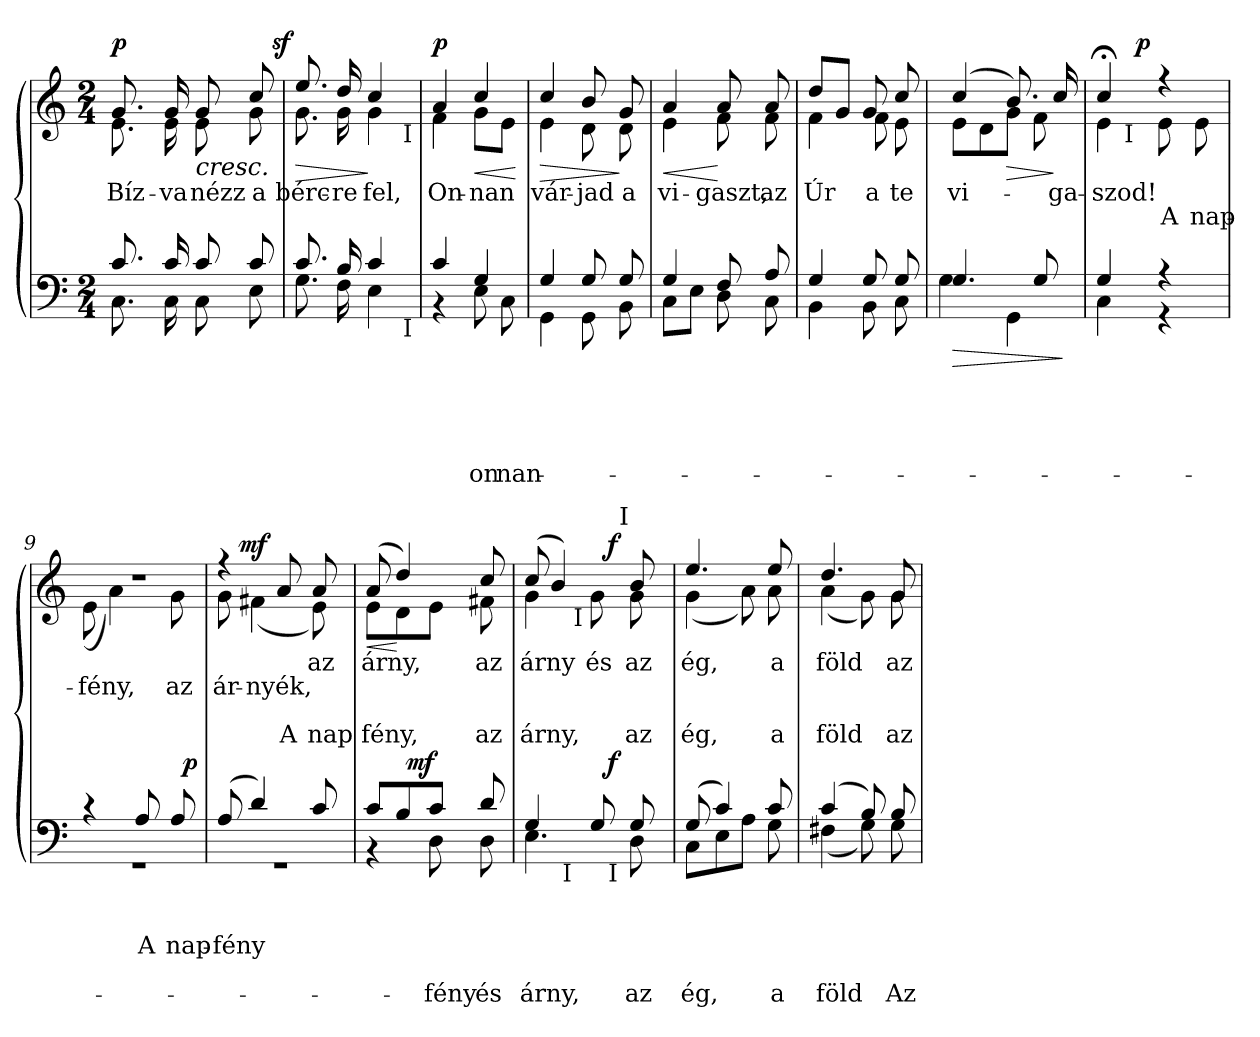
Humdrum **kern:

**kern	**text	**text	**text	**text	**text	**dynam	**kern	**text	**text	**text	**text	**dynam
*part2	*part2	*part2	*part2	*part2	*part2	*part2	*part1	*part1	*part1	*part1	*part1	*part1
*staff2	*staff2	*staff2	*staff2	*staff2	*staff2	*staff2	*staff1	*staff1	*staff1	*staff1	*staff1	*staff1
*clefF4	*	*	*	*	*	*	*clefG2	*	*	*	*	*
*k[]	*	*	*	*	*	*	*k[]	*	*	*	*	*
*C:	*	*	*	*	*	*	*C:	*	*	*	*	*
*M2/4	*	*	*	*	*	*	*M2/4	*	*	*	*	*
=1	=1	=1	=1	=1	=1	=1	=1	=1	=1	=1	=1	=1
*^	*	*	*	*	*	*	*	*	*	*	*	*
!	!	!	!	!	!	!	!	!LO:TX:a:B:t=Andante con moto	!	!	!	!	!
!	!	!	!	!	!	!	!	!	!LO:LY:b	!	!	!	!LO:DY:b
*	*	*	*	*	*	*	*	*^	*	*	*	*	*
*	*	*	*	*	*	*	*	*	*^	*	*	*	*	*
8.c/	8.C\	.	.	.	.	.	.	8.g/	8.e\	4...ryy	Bíz-	.	.	.	p
!	!	!	!	!	!	!	!	!	!	!	!LO:LY:b	!	!	!	!
16c/	16C\	.	.	.	.	.	.	16g/	16e\	.	-va	.	.	.	.
!	!	!	!	!	!	!	!	!	!	!	!LO:LY:b	!	!	!	!LO:HP:b
8c/	8C\	.	.	.	.	.	.	8g/	8e\	.	nézz	.	.	.	<
!	!	!	!	!	!	!	!	!	!	!	!LO:LY:b	!	!	!	!
8c/	8E\	.	.	.	.	.	.	8cc/	8g\	.	a	.	.	.	.
!	!	!	!	!	!	!	!	!	!	!	!	!	!	!	!LO:DY:a
.	.	.	.	.	.	.	.	.	.	32ryy	.	.	.	.	sf
*v	*v	*	*	*	*	*	*	*	*	*	*	*	*	*	*
.	.	.	.	.	.	.	.	.	.	.	.	.	.	[
=2	=2	=2	=2	=2	=2	=2	=2	=2	=2	=2	=2	=2	=2	=2
*^	*	*	*	*	*	*	*	*	*	*	*	*	*	*
!	!	!	!	!	!	!	!	!	!	!	!LO:LY:b	!	!	!	!LO:HP:b
*	*^	*	*	*	*	*	*	*	*	*	*	*	*	*	*
8.c/	8.G\	4..ryy	.	.	.	.	.	.	8.ee/	8.g\	4..ryy	bérc-	.	.	.	>
!	!	!	!	!	!	!	!	!	!	!	!	!LO:LY:b	!	!	!	!
16B/	16F\	.	.	.	.	.	.	.	16dd/	16g\	.	-re	.	.	.	.
!	!	!	!	!	!	!	!	!	!	!	!	!LO:LY:b	!	!	!	!
4c/	4E\	.	.	.	.	.	.	.	4cc/	4g\	.	fel,	.	.	.	]
!	!	!	!	!	!	!	!	!	!	!	!LO:TX:b:t=I	!	!	!	!	!
!	!	!LO:TX:b:t=I	!	!	!	!	!	!	!	!	!	!	!	!	!	!
.	.	16ryy	.	.	.	.	.	.	.	.	16ryy	.	.	.	.	.
*	*v	*v	*	*	*	*	*	*	*	*	*	*	*	*	*	*
*	*	*	*	*	*	*	*	*v	*v	*v	*	*	*	*	*
=3	=3	=3	=3	=3	=3	=3	=3	=3	=3	=3	=3	=3	=3
*	*^	*	*	*	*	*	*	*^	*	*	*	*	*
*	*	*	*	*	*	*	*	*	*	*^	*	*	*	*	*
!	!	!	!	!	!	!	!	!	!	!	!	!LO:LY:b	!	!	!	!LO:DY:a
*	*v	*v	*	*	*	*	*	*	*	*	*	*	*	*	*	*
*	*	*	*	*	*	*	*	*	*v	*v	*	*	*	*	*
4c/	4r	.	.	.	.	.	.	4a/	4f\	On-	.	.	.	p
!	!	!	!	!	!	!LO:LY:b	!	!	!	!	!	!	!	!
!	!	!	!	!	!	!	!	!	!	!LO:LY:b	!	!	!	!LO:HP:b
4G/	8E\	.	.	.	.	on-	.	4cc/	8g\L	-nan	.	.	.	<
!	!	!	!	!	!	!LO:LY:b	!	!	!	!	!	!	!	!
.	8C\	.	.	.	.	-nan	.	.	8e\J	.	.	.	.	.
*v	*v	*	*	*	*	*	*	*	*	*	*	*	*	*
*	*	*	*	*	*	*	*v	*v	*	*	*	*	*
.	.	.	.	.	.	.	.	.	.	.	.	[
=4	=4	=4	=4	=4	=4	=4	=4	=4	=4	=4	=4	=4
*^	*	*	*	*	*	*	*	*	*	*	*	*
!	!	!	!	!	!	!	!	!	!LO:LY:b	!	!	!	!LO:HP:b
*	*	*	*	*	*	*	*	*^	*	*	*	*	*
4G/	4GG\	.	.	.	.	.	.	4cc/	4e\	vár-	.	.	.	>
!	!	!	!	!	!	!	!	!	!	!LO:LY:b	!	!	!	!
8G/	8GG\	.	.	.	.	.	.	8b/	8d\	-jad	.	.	.	.
!	!	!	!	!	!	!	!	!	!	!LO:LY:b	!	!	!	!
8G/	8BB\	.	.	.	.	.	.	8g/	8d\	a	.	.	.	]
=5	=5	=5	=5	=5	=5	=5	=5	=5	=5	=5	=5	=5	=5	=5
!	!	!	!	!	!	!	!	!	!	!LO:LY:b	!	!	!	!LO:HP:b
4G/	8C\L	.	.	.	.	.	.	4a/	4e\	vi-	.	.	.	<
.	8E\J	.	.	.	.	.	.	.	.	.	.	.	.	.
!	!	!	!	!	!	!	!	!	!	!LO:LY:b	!	!	!	!
8F/	8D\	.	.	.	.	.	.	8a/	8f\	-gaszt,	.	.	.	[
!	!	!	!	!	!	!	!	!	!	!LO:LY:b	!	!	!	!
8A/	8C\	.	.	.	.	.	.	8a/	8f\	az	.	.	.	.
!!LO:LB:g=z	!!
=6	=6	=6	=6	=6	=6	=6	=6	=6	=6	=6	=6	=6	=6	=6
!	!	!	!	!	!	!	!	!	!	!LO:LY:b	!	!	!	!
4G/	4BB\	.	.	.	.	.	.	8dd/L	4f\	Úr	.	.	.	.
.	.	.	.	.	.	.	.	8g/J	.	.	.	.	.	.
!	!	!	!	!	!	!	!	!	!	!LO:LY:b	!	!	!	!
8G/	8BB\	.	.	.	.	.	.	8g/	8f\	a	.	.	.	.
!	!	!	!	!	!	!	!	!	!	!LO:LY:b	!	!	!	!
8G/	8C\	.	.	.	.	.	.	8cc/	8e\	te	.	.	.	.
=7	=7	=7	=7	=7	=7	=7	=7	=7	=7	=7	=7	=7	=7	=7
!	!	!	!	!	!	!	!LO:HP:b	!	!	!	!	!	!	!
!	!	!	!	!	!	!	!	!	!	!LO:LY:b	!	!	!	!
4.G/	4G\	.	.	.	.	.	>	(>4cc/	8e\L	vi-	.	.	.	.
.	.	.	.	.	.	.	.	.	8d\	.	.	.	.	.
!	!	!	!	!	!	!	!	!	!	!	!	!	!	!LO:HP:b
.	4GG\	.	.	.	.	.	.	8.b/)	8g\J	.	.	.	.	>
8G/	.	.	.	.	.	.	.	.	8f\	.	.	.	.	.
!	!	!	!	!	!	!	!	!	!	!LO:LY:b	!	!	!	!
.	.	.	.	.	.	.	.	16cc/	.	-ga-	.	.	.	]
*v	*v	*	*	*	*	*	*	*	*	*	*	*	*	*
*	*	*	*	*	*	*	*v	*v	*	*	*	*	*
.	.	.	.	.	.	]	.	.	.	.	.	.
=8	=8	=8	=8	=8	=8	=8	=8	=8	=8	=8	=8	=8
*^	*	*	*	*	*	*	*	*	*	*	*	*
!	!	!	!	!	!	!	!	!	!LO:LY:b	!	!	!	!
*	*	*	*	*	*	*	*	*^	*	*	*	*	*
*	*	*	*	*	*	*	*	*	*^	*	*	*	*	*
4G/	4C\	.	.	.	.	.	.	4cc;/	4e\	8ryy	-szod!	.	.	.	.
!	!	!	!	!	!	!	!	!	!	!LO:TX:b:t=I	!	!	!	!	!
.	.	.	.	.	.	.	.	.	.	32ryy	.	.	.	.	.
!	!	!	!	!	!	!	!	!	!	!	!	!	!	!	!LO:DY:b
.	.	.	.	.	.	.	.	.	.	4ryy	.	.	.	.	p
!	!	!	!	!	!	!	!	!	!	!	!	!LO:LY:b	!	!	!
4r	4r	.	.	.	.	.	.	4rff	8e\	.	.	A	.	.	.
!	!	!	!	!	!	!	!	!	!	!	!	!LO:LY:b	!	!	!
.	.	.	.	.	.	.	.	.	8e\	.	.	nap-	.	.	.
.	.	.	.	.	.	.	.	.	.	16.ryy	.	.	.	.	.
*	*	*	*	*	*	*	*	*	*v	*v	*	*	*	*	*
=9	=9	=9	=9	=9	=9	=9	=9	=9	=9	=9	=9	=9	=9	=9
*	*	*	*	*	*	*	*	*	*^	*	*	*	*	*
!	!	!	!	!	!	!	!	!	!	!	!	!LO:LY:b	!	!	!
*	*^	*	*	*	*	*	*	*	*v	*v	*	*	*	*	*
4rc	2rGG	4ryy	.	.	.	.	.	.	2rdd	(<8e\	.	-fény,	.	.	.
.	.	.	.	.	.	.	.	.	.	4a\)	.	.	.	.	.
!	!	!	!	!	!LO:LY:a	!	!	!	!	!	!	!	!	!	!
8A/	.	8ryy	.	.	A	.	.	.	.	.	.	.	.	.	.
!	!	!	!	!	!LO:LY:a	!	!	!	!	!	!	!	!	!	!
!	!	!	!	!	!	!	!	!	!	!	!	!LO:LY:b	!	!	!
8A/	.	32ryy	.	.	nap-	.	.	.	.	8g\	.	az	.	.	.
!	!	!	!	!	!	!	!	!LO:DY:a	!	!	!	!	!	!	!
.	.	16.ryy	.	.	.	.	.	p	.	.	.	.	.	.	.
*v	*v	*v	*	*	*	*	*	*	*	*	*	*	*	*	*
*	*	*	*	*	*	*	*v	*v	*	*	*	*	*
=10	=10	=10	=10	=10	=10	=10	=10	=10	=10	=10	=10	=10
*^	*	*	*	*	*	*	*^	*	*	*	*	*
*	*^	*	*	*	*	*	*	*	*	*	*	*	*	*
!	!	!	!	!	!LO:LY:a	!	!	!	!	!	!	!	!	!	!
*	*v	*v	*	*	*	*	*	*	*	*	*	*	*	*	*
*	*^	*	*	*	*	*	*	*	*	*	*	*	*	*
!	!	!	!	!	!	!	!	!	!	!	!	!LO:LY:b	!	!	!
*	*v	*v	*	*	*	*	*	*	*	*^	*	*	*	*	*
(8A/	2rGG	.	.	-fény	.	.	.	4rff	8g\	16.ryy	.	ár-	.	.	.
!	!	!	!	!	!	!	!	!	!	!	!	!	!	!	!LO:DY:a
.	.	.	.	.	.	.	.	.	.	4ryy	.	.	.	.	mf
!	!	!	!	!	!	!	!	!	!	!	!	!LO:LY:b	!	!	!
4d/)	.	.	.	.	.	.	.	.	(<4f#X\	.	.	-nyék,	.	.	.
!	!	!	!	!	!	!	!	!	!	!	!	!	!	!LO:LY:a	!
.	.	.	.	.	.	.	.	8a/	.	.	.	.	.	A	.
.	.	.	.	.	.	.	.	.	.	8ryy	.	.	.	.	.
!	!	!	!	!	!	!	!	!	!	!	!	!	!	!LO:LY:a	!
!	!	!	!	!	!	!	!	!	!	!	!LO:LY:b	!	!	!	!
8c/	.	.	.	.	.	.	.	8a/	8e\)	.	az	.	.	nap­	.
.	.	.	.	.	.	.	.	.	.	32ryy	.	.	.	.	.
*	*	*	*	*	*	*	*	*v	*v	*v	*	*	*	*	*
!!LO:LB:g=z
=11	=11	=11	=11	=11	=11	=11	=11	=11	=11	=11	=11	=11	=11
*	*	*	*	*	*	*	*	*^	*	*	*	*	*
*	*	*	*	*	*	*	*	*	*^	*	*	*	*	*
!	!	!	!	!	!	!	!	!	!	!	!	!	!	!LO:LY:a	!LO:HP:b
*	*	*	*	*	*	*	*	*	*v	*v	*	*	*	*	*
*	*	*	*	*	*	*	*	*	*^	*	*	*	*	*
!	!	!	!	!	!	!	!	!	!	!	!LO:LY:b	!	!	!	!
*	*^	*	*	*	*	*	*	*	*v	*v	*	*	*	*	*
8c/L	4r	8ryy	.	.	.	.	.	.	(8a/	8e\L	árny,	.	.	fény,	<
8B/	.	32ryy	.	.	.	.	.	.	4dd/)	8d\	.	.	.	.	[
!	!	!	!	!	!	!	!	!LO:DY:b	!	!	!	!	!	!	!
.	.	4ryy	.	.	.	.	.	mf	.	.	.	.	.	.	.
!	!	!	!	!	!	!	!LO:LY:b	!	!	!	!	!	!	!	!
8c/J	8D\	.	.	.	.	.	fény	.	.	8e\J	.	.	.	.	.
!	!	!	!	!	!	!	!LO:LY:b	!	!	!	!	!	!	!	!
!	!	!	!	!	!	!	!	!	!	!	!	!	!	!LO:LY:a	!
!	!	!	!	!	!	!	!	!	!	!	!LO:LY:b	!	!	!	!
8d/	8D\	.	.	.	.	.	és	.	8cc/	8f#X\	az	.	.	az	.
.	.	16.ryy	.	.	.	.	.	.	.	.	.	.	.	.	.
*	*v	*v	*	*	*	*	*	*	*	*	*	*	*	*	*
*	*	*	*	*	*	*	*	*v	*v	*	*	*	*	*
=12	=12	=12	=12	=12	=12	=12	=12	=12	=12	=12	=12	=12	=12
*	*^	*	*	*	*	*	*	*^	*	*	*	*	*
!	!	!	!	!	!	!	!LO:LY:b	!	!	!	!	!	!	!	!
*	*v	*v	*	*	*	*	*	*	*	*	*	*	*	*	*
*	*	*	*	*	*	*	*	*v	*v	*	*	*	*	*
*	*^	*	*	*	*	*	*	*^	*	*	*	*	*
!	!	!	!	!	!	!	!	!	!	!	!	!	!	!LO:LY:a	!
*	*v	*v	*	*	*	*	*	*	*	*	*	*	*	*	*
*	*^	*	*	*	*	*	*	*	*	*	*	*	*	*
!	!	!	!	!	!	!	!	!	!	!	!LO:LY:b	!	!	!	!
*	*	*^	*	*	*	*	*	*	*^	*^	*	*	*	*	*
*	*	*	*	*	*	*	*	*	*	*	*	*^	*	*	*	*	*	*
4G/	4.E\	4ryy	8ryy	.	.	.	.	árny,	.	(8cc/	4g\	4ryy	8.ryy	4ryy	árny	.	.	árny,	.
.	.	.	32ryy	.	.	.	.	.	.	4b/)	.	.	.	.	.	.	.	.	.
!	!	!	!LO:TX:b:t=I	!	!	!	!	!	!	!	!	!	!	!	!	!	!	!	!
.	.	.	4ryy	.	.	.	.	.	.	.	.	.	.	.	.	.	.	.	.
!	!	!	!	!	!	!	!	!	!	!	!	!	!LO:TX:b:t=I	!	!	!	!	!	!
.	.	.	.	.	.	.	.	.	.	.	.	.	4ryy	.	.	.	.	.	.
!	!	!	!	!	!	!	!	!	!	!	!	!	!	!	!LO:LY:b	!	!	!	!
8G/	.	16ryy	.	.	.	.	.	.	.	.	8g\	16ryy	.	16.ryy	és	.	.	.	.
!	!	!LO:TX:b:t=I	!	!	!	!	!	!	!	!	!	!	!	!	!	!	!	!	!
!	!	!	!	!	!	!	!	!	!LO:DY:b	!	!	!	!	!	!	!	!	!	!LO:DY:a
.	.	8.ryy	.	.	.	.	.	.	f	.	.	8.ryy	.	.	.	.	.	.	f
!	!	!	!	!	!	!	!	!	!	!	!	!	!	!LO:TX:a:t=I	!	!	!	!	!
.	.	.	.	.	.	.	.	.	.	.	.	.	.	8ryy	.	.	.	.	.
!	!	!	!	!	!	!	!	!LO:LY:b	!	!	!	!	!	!	!	!	!	!	!
!	!	!	!	!	!	!	!	!	!	!	!	!	!	!	!	!	!	!LO:LY:a	!
!	!	!	!	!	!	!	!	!	!	!	!	!	!	!	!LO:LY:b	!	!	!	!
8G/	8D\	.	.	.	.	.	.	az	.	8b/	8g\	.	.	.	az	.	.	az	.
.	.	.	16.ryy	.	.	.	.	.	.	.	.	.	.	.	.	.	.	.	.
.	.	.	.	.	.	.	.	.	.	.	.	.	16ryy	.	.	.	.	.	.
.	.	.	.	.	.	.	.	.	.	.	.	.	.	32ryy	.	.	.	.	.
*	*v	*v	*v	*	*	*	*	*	*	*	*	*	*	*	*	*	*	*	*
*	*	*	*	*	*	*	*	*v	*v	*v	*v	*v	*	*	*	*	*
=13	=13	=13	=13	=13	=13	=13	=13	=13	=13	=13	=13	=13	=13
*^	*	*	*	*	*	*	*	*^	*	*	*	*	*
*	*	*^	*	*	*	*	*	*	*	*^	*	*	*	*	*
*	*	*	*	*	*	*	*	*	*	*	*	*^	*	*	*	*	*
*	*	*	*	*	*	*	*	*	*	*	*	*	*^	*	*	*	*	*
!	!	!	!	!	!	!	!	!LO:LY:b	!	!	!	!	!	!	!	!	!	!	!
*	*v	*v	*v	*	*	*	*	*	*	*	*	*	*	*	*	*	*	*	*
*	*	*	*	*	*	*	*	*v	*v	*v	*v	*v	*	*	*	*	*
*^	*	*	*	*	*	*	*	*^	*	*	*	*	*
*	*	*^	*	*	*	*	*	*	*	*^	*	*	*	*	*
*	*	*	*	*	*	*	*	*	*	*	*	*^	*	*	*	*	*
*	*	*	*	*	*	*	*	*	*	*	*	*	*^	*	*	*	*	*
!	!	!	!	!	!	!	!	!	!	!	!	!	!	!	!	!	!	!LO:LY:a	!
*	*v	*v	*v	*	*	*	*	*	*	*	*	*	*	*	*	*	*	*	*
*	*	*	*	*	*	*	*	*	*v	*v	*v	*v	*	*	*	*	*
*^	*	*	*	*	*	*	*	*^	*^	*	*	*	*	*
*	*	*^	*	*	*	*	*	*	*	*	*^	*	*	*	*	*	*
!	!	!	!	!	!	!	!	!	!	!	!	!	!	!	!LO:LY:b	!	!	!	!
*	*v	*v	*v	*	*	*	*	*	*	*	*	*	*	*	*	*	*	*	*
*	*	*	*	*	*	*	*	*	*v	*v	*v	*v	*	*	*	*	*
(8G/	8C\L	.	.	.	.	ég,	.	4.ee/	(<4g\	ég,	.	.	ég,	.
4c/)	8E\	.	.	.	.	.	.	.	.	.	.	.	.	.
.	8A\J	.	.	.	.	.	.	.	8a\)	.	.	.	.	.
!	!	!	!	!	!	!LO:LY:b	!	!	!	!	!	!	!	!
!	!	!	!	!	!	!	!	!	!	!	!	!	!LO:LY:a	!
!	!	!	!	!	!	!	!	!	!	!LO:LY:b	!	!	!	!
8c/	8G\	.	.	.	.	a	.	8ee/	8a\	a	.	.	a	.
=14	=14	=14	=14	=14	=14	=14	=14	=14	=14	=14	=14	=14	=14	=14
!	!	!	!	!	!	!LO:LY:b	!	!	!	!	!	!	!	!
!	!	!	!	!	!	!	!	!	!	!	!	!	!LO:LY:a	!
!	!	!	!	!	!	!	!	!	!	!LO:LY:b	!	!	!	!
(>4c/	(<4F#X\	.	.	.	.	föld	.	4.dd/	(<4a\	föld	.	.	föld	.
8B/)	8G\)	.	.	.	.	.	.	.	8g\)	.	.	.	.	.
!	!	!	!	!	!	!LO:LY:b	!	!	!	!	!	!	!	!
!	!	!	!	!	!	!	!	!	!	!	!	!	!LO:LY:a	!
!	!	!	!	!	!	!	!	!	!	!LO:LY:b	!	!	!	!
8B/	8G\	.	.	.	.	Az	.	8g/	8g\	az	.	.	az	.
*v	*v	*	*	*	*	*	*	*	*	*	*	*	*	*
*	*	*	*	*	*	*	*v	*v	*	*	*	*	*
=	=	=	=	=	=	=	=	=	=	=	=	=
*-	*-	*-	*-	*-	*-	*-	*-	*-	*-	*-	*-	*-
